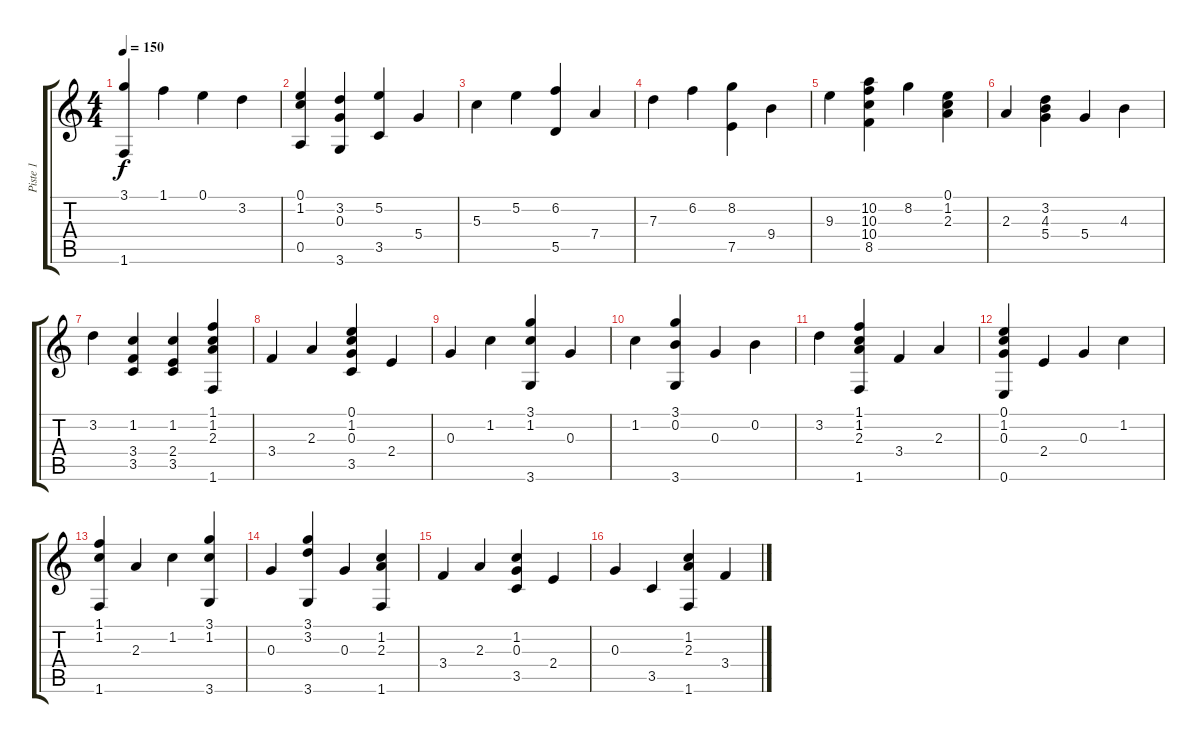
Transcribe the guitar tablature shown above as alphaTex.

\track ("Piste 1" "Piste 1") {instrument acousticguitarsteel}
\staff {score tabs}
\tuning (E4 B3 G3 D3 A2 E2) {hide}
\ts (4 4)
\tempo 150
\clef g2
\ks c
(3.1 1.6).4{dy f} 1.1.4 0.1.4 3.2.4 |
(0.1 1.2 0.5).4 (3.2 0.3 3.6).4 (5.2 3.5).4 5.4.4 |
5.3.4 5.2.4 (6.2 5.5).4 7.4.4 |
7.3.4 6.2.4 (8.2 7.5).4 9.4.4 |
9.3.4 (10.2 10.3 10.4 8.5).4 8.2.4 (0.1 1.2 2.3).4 |
2.3.4 (3.2 4.3 5.4).4 5.4.4 4.3.4 |
3.2.4 (1.2 3.4 3.5).4 (1.2 2.4 3.5).4 (1.1 1.2 2.3 1.6).4 |
3.4.4 2.3.4 (0.1 1.2 0.3 3.5).4 2.4.4 |
0.3.4 1.2.4 (3.1 1.2 3.6).4 0.3.4 |
1.2.4 (3.1 0.2 3.6).4 0.3.4 0.2.4 |
3.2.4 (1.1 1.2 2.3 1.6).4 3.4.4 2.3.4 |
(0.1 1.2 0.3 0.6).4 2.4.4 0.3.4 1.2.4 |
(1.1 1.2 1.6).4 2.3.4 1.2.4 (3.1 1.2 3.6).4 |
0.3.4 (3.1 3.2 3.6).4 0.3.4 (1.2 2.3 1.6).4 |
3.4.4 2.3.4 (1.2 0.3 3.5).4 2.4.4 |
0.3.4 3.5.4 (1.2 2.3 1.6).4 3.4.4
